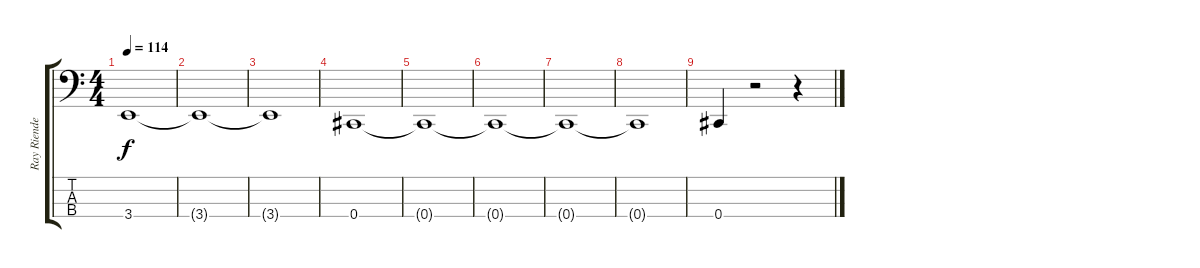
\track ("Ray Riendeau" "Ray Riende") {instrument electricbassfinger}
\staff {score tabs}
\tuning (E2 B1 Gb1 Db1) {hide}
\ts (4 4)
\tempo 114
\clef f4
\ks c
3.4{t}.1{dy f} |
3.4{t}.1 |
3.4{t}.1 |
0.4.1 |
0.4{t}.1 |
0.4{t}.1 |
0.4{t}.1 |
0.4{t}.1 |
0.4.4 r.2 r.4
